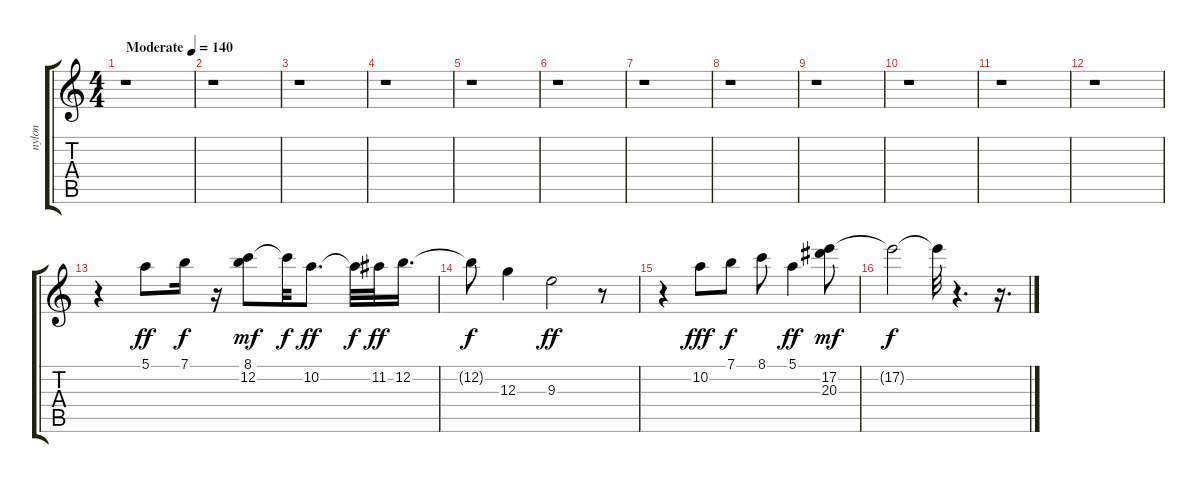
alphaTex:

\track ("nylon" "nylon") {instrument acousticguitarnylon}
\staff {score tabs}
\tuning (E4 B3 G3 D3 A2 E2) {hide}
\ts (4 4)
\tempo (140 "Moderate")
\clef g2
\ks c
r.1{dy ff instrument acousticguitarnylon} |
r.1 |
r.1 |
r.1 |
r.1 |
r.1 |
r.1 |
r.1 |
r.1 |
r.1 |
r.1 |
r.1 |
r.4 5.1.8 7.1.16{dy f} r.16 (8.1 12.2).8{dy mf} 8.1{t}.32{dy f} 10.2.8{d dy ff} 10.2{t}.32{dy f} 11.2.32{dy ff} 12.2.16{d} |
12.2{t}.8{dy f} 12.3.4 9.3.2{dy ff} r.8 |
r.4 10.2.8{dy fff} 7.1.8{dy f} 8.1.8 5.1.4{dy ff} (17.2 20.3).8{dy mf} |
17.2{t}.2{dy f} 17.2{t}.32 r.4{d} r.16{d}
